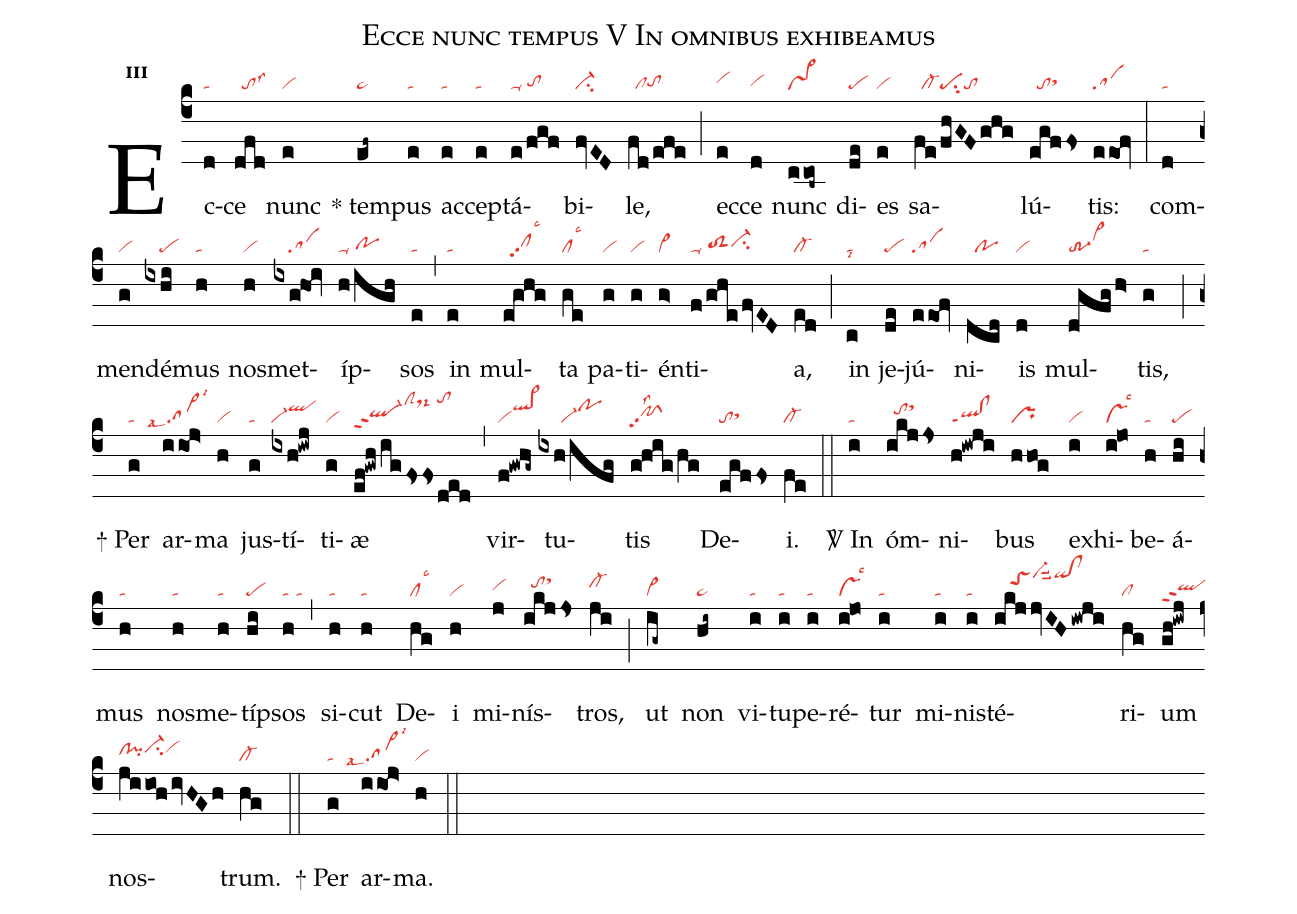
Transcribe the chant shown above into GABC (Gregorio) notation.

name:Ecce nunc tempus V In omnibus exhibeamus;
office-part:re;
mode:3;
nabc-lines:1;
%%
initial-style: 1;
name: Ecce nunc tempus;
mode: 3;
office-part: Responsorium;
annotation: Resp. ;
annotation: iii;
nabc-lines:1;
%%
(c4) Ec(d|ta)ce(dfd|//tolss3) nunc(e|vi) <sp>*</sp> tem(ef~|ta>)pus(e|ta) ac(e|ta)cep(e|ta)tá(e/fgf|ta-/tohg)bi(fvED|ci-)le,(fd/efe|//cltohg) (;) ec(e|vihh)ce(d|vihg) nunc(ccob~|vs>) di(de|pe)es(e|vi) sa(fe/fhGFghg|//cl-pesu2to)lú(egffs|//tosthh)tis:(eeof|sa) (:) com(d|ta)men(g|vi)dé(ixhi|////pe)mus(h|ta) nos(h|vi)met(ixg!hoi|////sa)íp(h/igh|ta-/pohg)sos(e|ta) (,) in(e|ta) mul(e@g@hg|//clhhpp2lsc3)ta(ge|cllsc3) pa(g|vi)ti(g|vi)én(g>|vi>)ti(f/ghe/fvED|ta-/toS2hgci-hh)a,(ed|cl-) (;) in(c|talsi8) je(de|pe)jú(eeof|sa)ni(dcd|//po)is(d|vi) mul(dgfg/h>|tr-3vi>hj)tis,(g|ta) (;)
<sp>+</sp> Per(g|ta) ar(iio!j>|````sa>lsal7lsi3)ma(h|vi) jus(g|ta)tí(ixh!iwj|vi-qlhj)ti(g|vi)æ(ef!gwh/igfssded|ql-hhppt2clShlds-hl/tohm) (,) vir(f!gwhg~|viql>hj)tu(ixh/ifg|//////vi-pohj)tis(g!hig/hg|pfShhpp2lss2) De(egffs|tosthh)i.(fe|cl-) (::)

<sp>V/</sp> In(i|ta) óm(ikjjs|//tohisthk)ni(h!iwji|ql!clppt1)bus(hhog|pr) ex(i|vi)hi(i!jo|vslsc3)be(h|ta)á(hi|pe)mus(h|ta) nos(h|ta)me(h|ta)típ(hi|pe)sos(h|ta) (,|ta) si(h|ta)cut(h|ta) De(hg|cllsc3)i(h|vi) mi(j|vihh)nís(ikjjs|//tohisthk)tros,(ji|cl-hi) (;) ut(ig~|vi>) non(hi~|ta>) vi(i|ta)tu(i|ta)pe(i|ta)ré(i!jo|vslsc3)tur(i|ta) mi(i|ta)nis(i|ta)té(ikjjvIH/iwji|////toShjvi-hlsuu2qihl!clhl)ri(hg|cl)um(gh!iwj|qlhhppt2) nos(jiioh/ivHGh|clhh!pihhci-hivihi)trum.(hg|cl-) (::)
<sp>+</sp> Per(g|ta) ar(iio!j>|````sa>lsal7lsi3)ma.(h|vi) (::)
